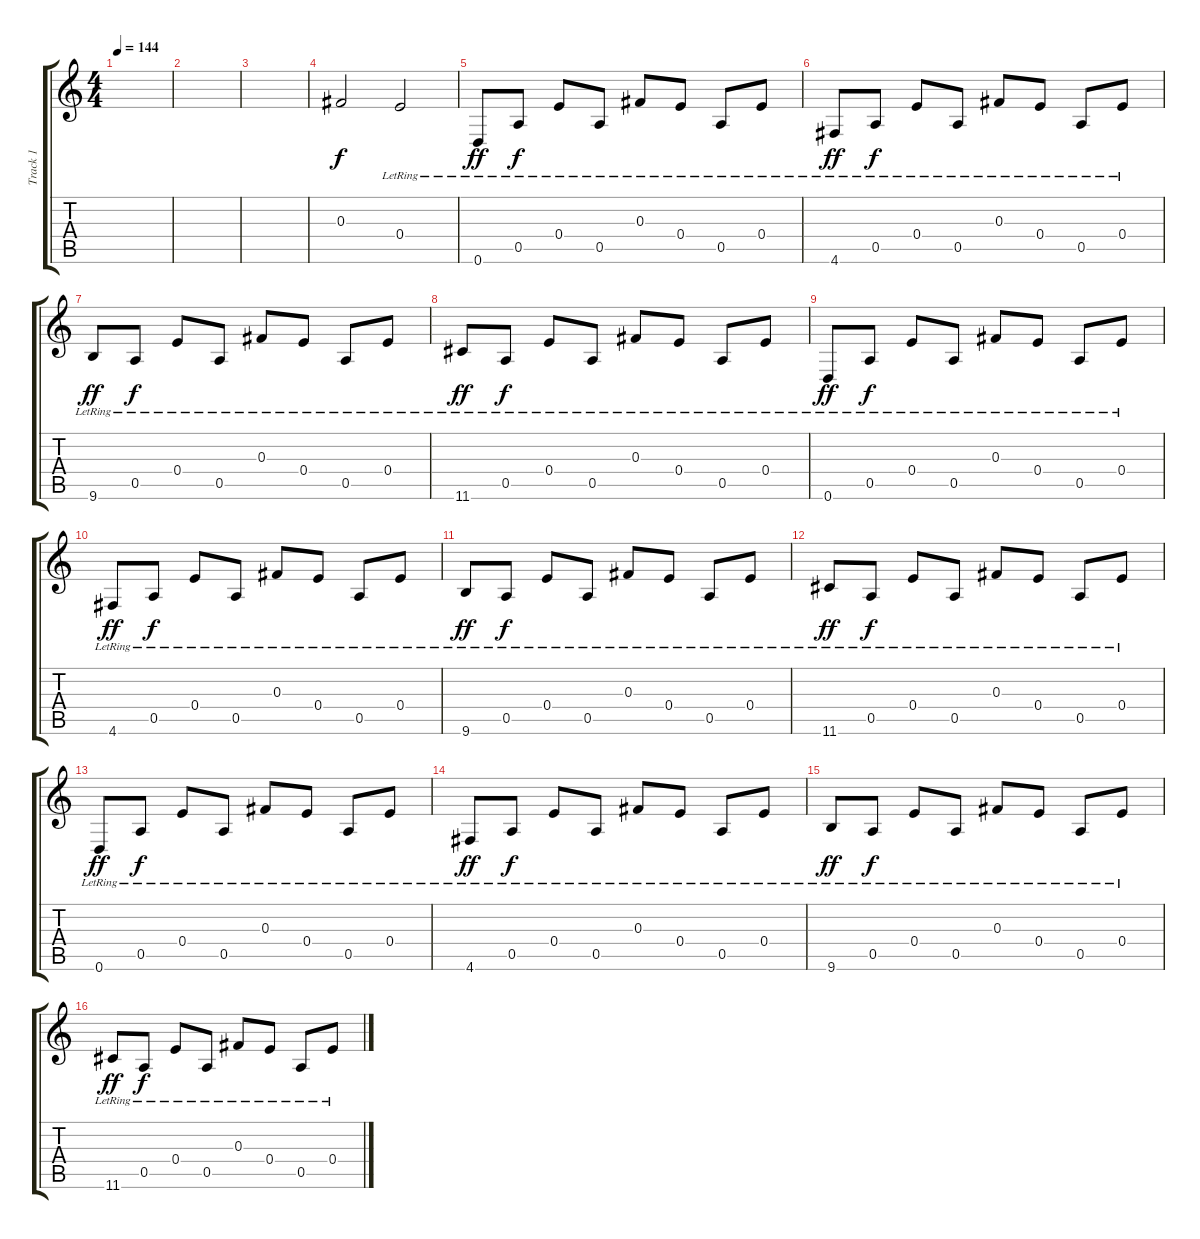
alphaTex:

\track ("Track 1" "Track 1") {instrument electricguitarjazz}
\staff {score tabs}
\tuning (E4 B3 Gb3 E3 A2 D2) {hide}
\ts (4 4)
\tempo 144
\clef g2
\ks c
|
|
|
0.3.2{dy f} 0.4{lr}.2 |
0.6{lr}.8{dy ff} 0.5{lr}.8{dy f} 0.4{lr}.8 0.5{lr}.8 0.3{lr}.8 0.4{lr}.8 0.5{lr}.8 0.4{lr}.8 |
4.6{lr}.8{dy ff} 0.5{lr}.8{dy f} 0.4{lr}.8 0.5{lr}.8 0.3{lr}.8 0.4{lr}.8 0.5{lr}.8 0.4{lr}.8 |
9.6{lr}.8{dy ff} 0.5{lr}.8{dy f} 0.4{lr}.8 0.5{lr}.8 0.3{lr}.8 0.4{lr}.8 0.5{lr}.8 0.4{lr}.8 |
11.6{lr}.8{dy ff} 0.5{lr}.8{dy f} 0.4{lr}.8 0.5{lr}.8 0.3{lr}.8 0.4{lr}.8 0.5{lr}.8 0.4{lr}.8 |
0.6{lr}.8{dy ff} 0.5{lr}.8{dy f} 0.4{lr}.8 0.5{lr}.8 0.3{lr}.8 0.4{lr}.8 0.5{lr}.8 0.4{lr}.8 |
4.6{lr}.8{dy ff} 0.5{lr}.8{dy f} 0.4{lr}.8 0.5{lr}.8 0.3{lr}.8 0.4{lr}.8 0.5{lr}.8 0.4{lr}.8 |
9.6{lr}.8{dy ff} 0.5{lr}.8{dy f} 0.4{lr}.8 0.5{lr}.8 0.3{lr}.8 0.4{lr}.8 0.5{lr}.8 0.4{lr}.8 |
11.6{lr}.8{dy ff} 0.5{lr}.8{dy f} 0.4{lr}.8 0.5{lr}.8 0.3{lr}.8 0.4{lr}.8 0.5{lr}.8 0.4{lr}.8 |
0.6{lr}.8{dy ff} 0.5{lr}.8{dy f} 0.4{lr}.8 0.5{lr}.8 0.3{lr}.8 0.4{lr}.8 0.5{lr}.8 0.4{lr}.8 |
4.6{lr}.8{dy ff} 0.5{lr}.8{dy f} 0.4{lr}.8 0.5{lr}.8 0.3{lr}.8 0.4{lr}.8 0.5{lr}.8 0.4{lr}.8 |
9.6{lr}.8{dy ff} 0.5{lr}.8{dy f} 0.4{lr}.8 0.5{lr}.8 0.3{lr}.8 0.4{lr}.8 0.5{lr}.8 0.4{lr}.8 |
11.6{lr}.8{dy ff} 0.5{lr}.8{dy f} 0.4{lr}.8 0.5{lr}.8 0.3{lr}.8 0.4{lr}.8 0.5{lr}.8 0.4{lr}.8
